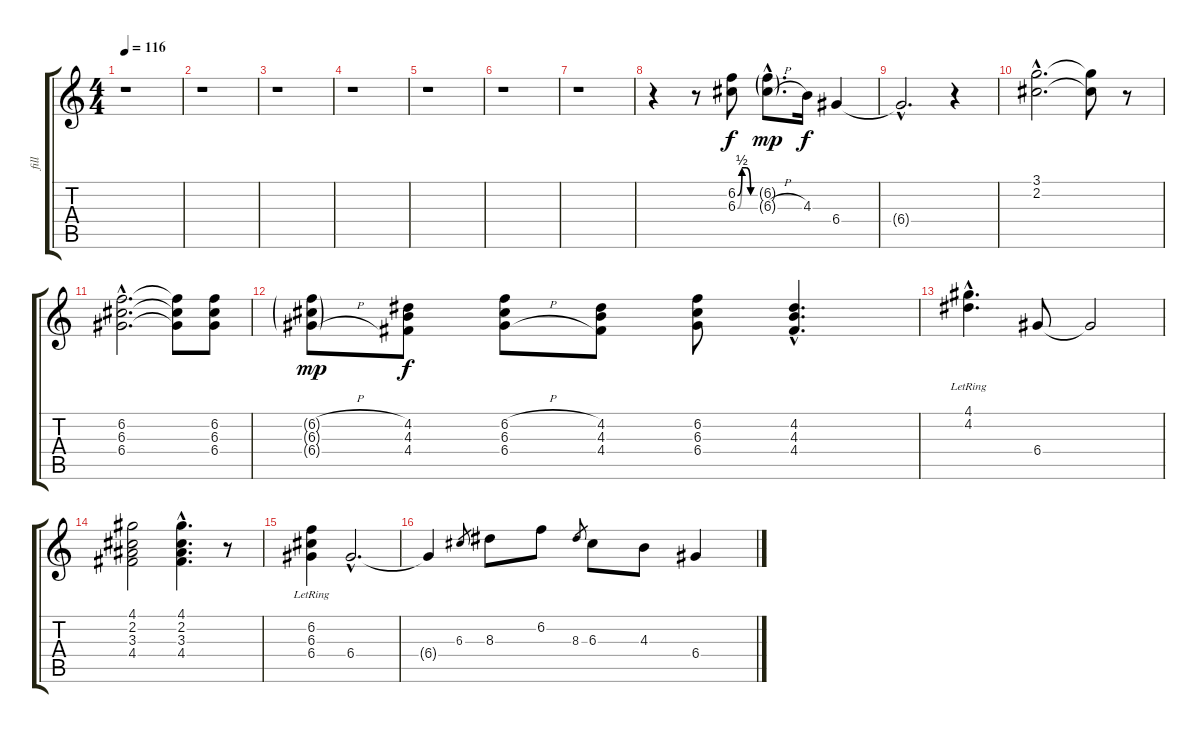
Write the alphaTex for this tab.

\track ("fill" "fill") {instrument electricguitarclean}
\staff {score tabs}
\tuning (E4 B3 G3 D3 A2 E2) {hide}
\ts (4 4)
\tempo 116
\clef g2
\ks c
r.1{dy f} |
r.1 |
r.1 |
r.1 |
r.1 |
r.1 |
r.1 |
r.4 r.8 (6.2{be (custom 0 0 15 2 30 2 45 0 60 0)} 6.3{be (custom 0 0 15 2 30 2 45 0 60 0)}).8 (6.2{g hac} 6.3{h g hac}).8{d dy mp} 4.3.16{dy f} 6.4.4 |
6.4{hac t}.2{d} r.4 |
(3.1{hac} 2.2{hac}).2{d} (3.1{t} 2.2{t}).8 r.8 |
(6.2{hac} 6.3{hac} 6.4{hac}).2{d} (6.2{t} 6.3{t} 6.4{t}).8 (6.2 6.3 6.4).8 |
(6.2{h g} 6.3{h g} 6.4{h g}).8{dy mp} (4.2 4.3 4.4).8{dy f} (6.2{h} 6.3{h} 6.4{h}).8 (4.2 4.3 4.4).8 (6.2 6.3 6.4).8 (4.2{hac} 4.3{hac} 4.4{hac}).4{d} |
(4.1{hac lr} 4.2{hac lr}).4{d} 6.4.8 6.4{t}.2 |
(4.1 2.2 3.3 4.4).2 (4.1{hac} 2.2{hac} 3.3{hac} 4.4{hac}).4{d} r.8 |
(6.2{lr} 6.3{lr} 6.4{lr}).4 6.4{hac}.2{d} |
6.4{t}.4 6.3.8{gr} 8.3.8 6.2.8 8.3.8{gr} 6.3.8 4.3.8 6.4.4
